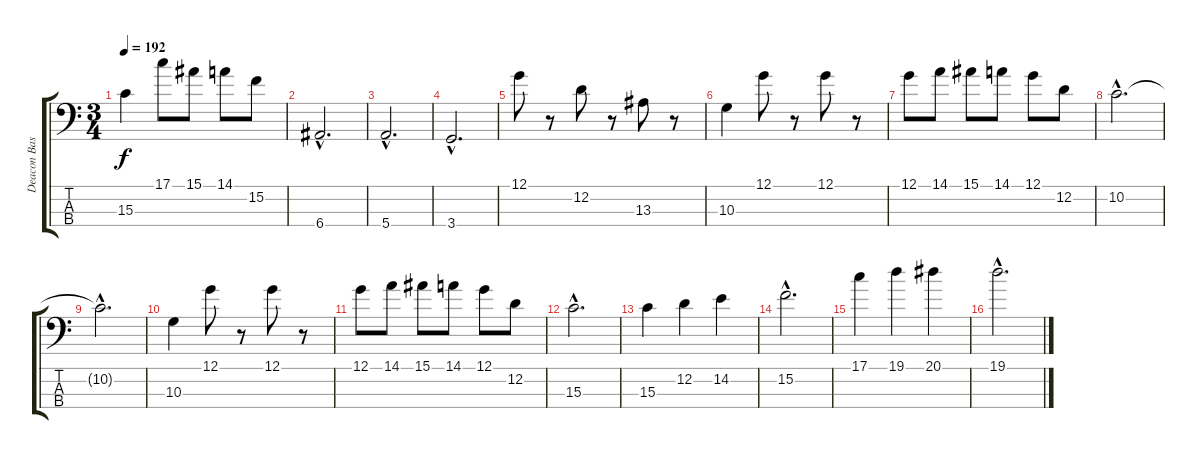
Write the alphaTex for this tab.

\track ("Deacon Bass" "Deacon Bas") {instrument electricbassfinger}
\staff {score tabs}
\tuning (G2 D2 A1 E1) {hide}
\ts (3 4)
\tempo 192
\clef f4
\ks c
15.3.4{dy f} 17.1.8 15.1.8 14.1.8 15.2.8 |
6.4{hac}.2{d} |
5.4{hac}.2{d} |
3.4{hac}.2{d} |
12.1.8 r.8 12.2.8 r.8 13.3.8 r.8 |
10.3.4 12.1.8 r.8 12.1.8 r.8 |
12.1.8 14.1.8 15.1.8 14.1.8 12.1.8 12.2.8 |
10.2{hac}.2{d} |
10.2{hac t}.2{d} |
10.3.4 12.1.8 r.8 12.1.8 r.8 |
12.1.8 14.1.8 15.1.8 14.1.8 12.1.8 12.2.8 |
15.3{hac}.2{d} |
15.3.4 12.2.4 14.2.4 |
15.2{hac}.2{d} |
17.1.4 19.1.4 20.1.4 |
19.1{hac}.2{d}
